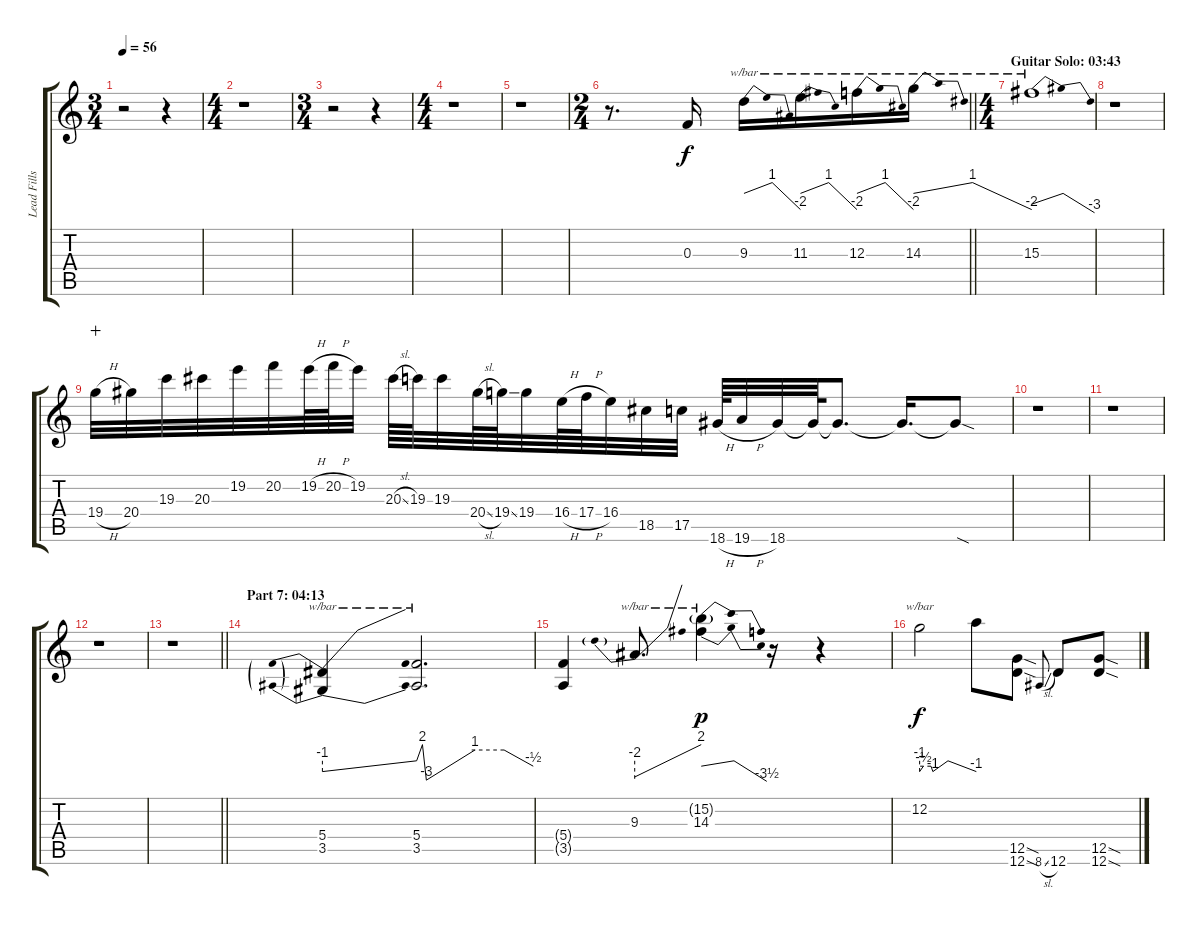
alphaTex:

\track ("Lead Fills 1" "Lead Fills") {instrument overdrivenguitar}
\staff {score tabs}
\tuning (D4 A3 F3 C3 G2 D2) {hide}
\ts (3 4)
\tempo 56
\clef g2
\ks c
r.2{dy f} r.4 |
\ts (4 4)
r.1 |
\ts (3 4)
r.2 r.4 |
\ts (4 4)
r.1 |
r.1 |
\ts (2 4)
\barLineRight lightlight
r.8{d} 0.3.16{balance 2} 9.3.16{tbe (dip default 0 0 29 4 60 -8)} 11.3.16{tbe (dip default 0 0 30 4 60 -8)} 12.3.16{tbe (dip default 0 0 30 4 60 -8)} 14.3.16{tbe (dip default 0 0 30 4 60 -8)} |
\ts (4 4)
\section ("" "Guitar Solo: 03:43")
15.3.1{tbe (dip default 0 -4 2 0 15 0 60 -12) volume 4} |
r.1 |
19.4{h}.32{volume 8 balance 8 wahc} 20.4.32 19.3.32 20.3.32 19.2.32 20.2.32 19.2{h}.64 20.2{h}.64 19.2.32 20.3{sl}.64 19.3.64 19.3.32 20.4{sl}.64 19.4{ss}.64 19.4.32 16.4{h}.64 17.4{h}.64 16.4.32 18.5.32 17.5.32 18.6{h}.64 19.6{h}.32 18.6.32 18.6{t}.64 18.6{t}.8{d} 18.6{t}.16{d} 18.6{sod t}.8 |
r.1 |
r.1 |
r.1 |
\barLineRight lightlight
r.1{volume 0} |
\section ("" "Part 7: 04:13")
(5.4 3.5).4{tbe (predivedive default 0 -4 60 0) volume 6 balance 0 instrument overdrivenguitar} (5.4 3.5).2{d tbe (custom default 0 0 3 8 5 -12 30 4 45 4 60 -2)} |
(5.4{t} 3.5{t}).4 9.3.8{d tbe (predivedive default 0 -8 60 8)} (15.2{g} 14.3).4{tbe (dip default 0 -2 5 0 30 0 60 -14) dy p} r.16 r.4 |
12.2.2{tbe (custom default 0 -4 4 -2 12 -2 14 -4 30 0 60 -4) dy f} 12.2{t}.8 (12.5{sod} 12.6{sod}).8 8.6{sl}.8{gr onbeat} 12.6.8 (12.5{sod} 12.6{sod}).8
